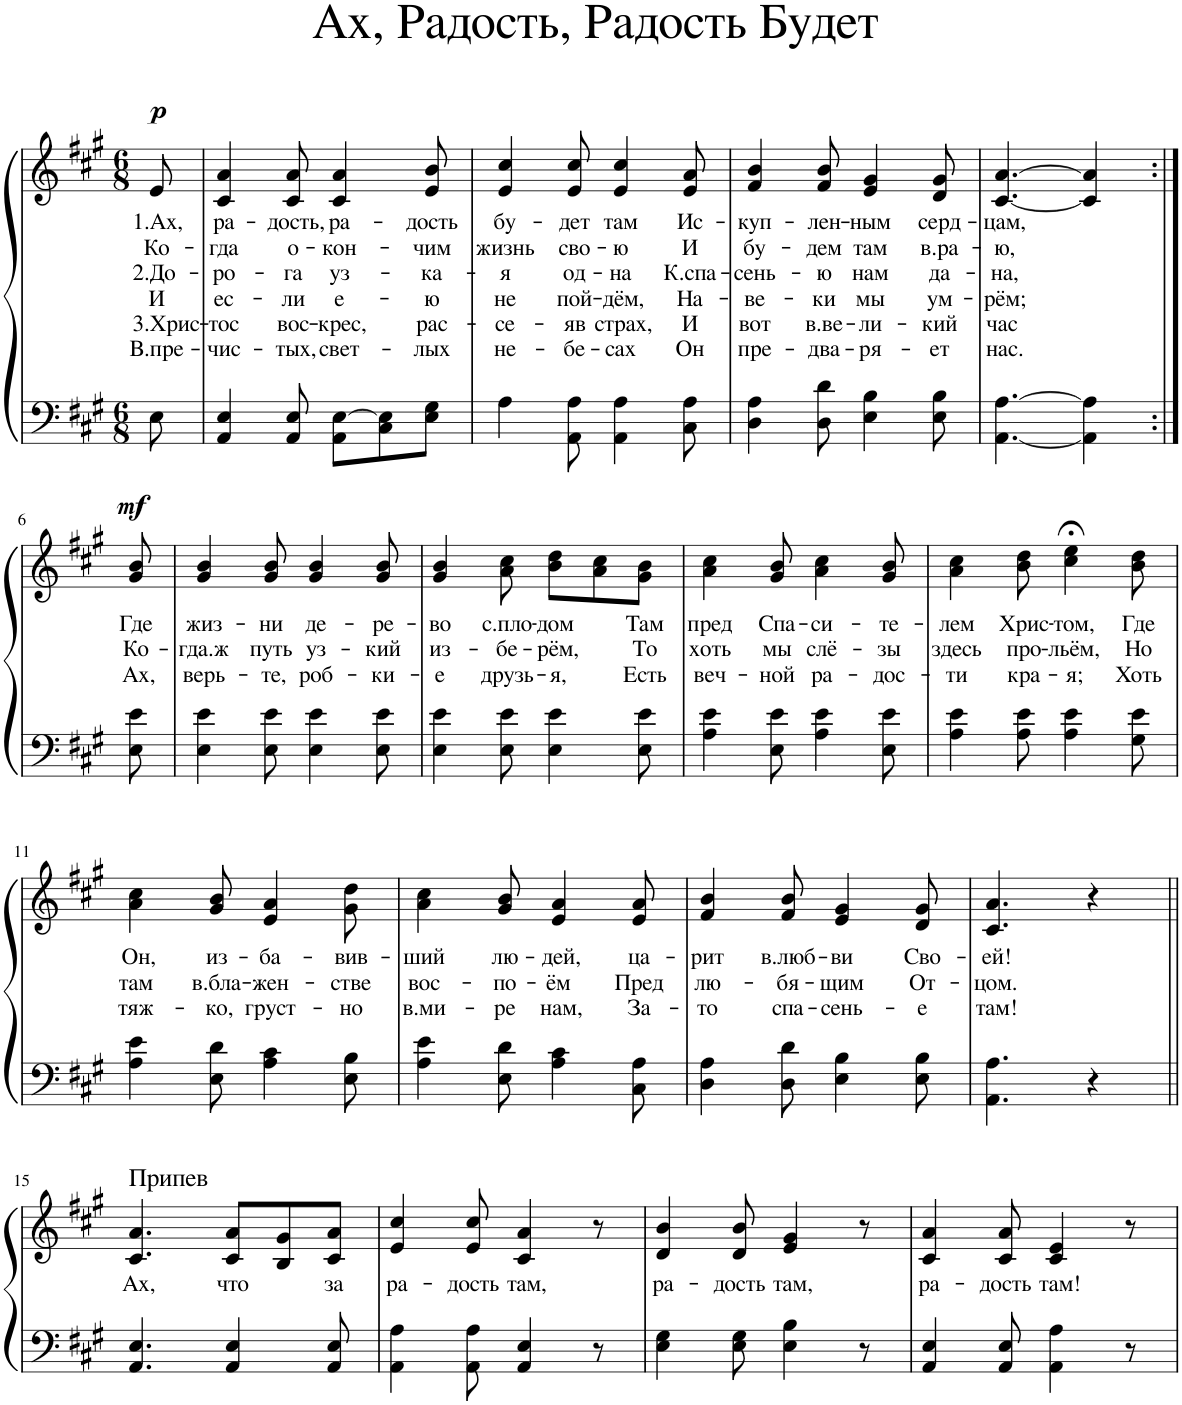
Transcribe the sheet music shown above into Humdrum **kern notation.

**kern	**kern	**text	**text	**text	**text	**text	**text	**dynam
*part1	*part1	*part1	*part1	*part1	*part1	*part1	*part1	*part1
*staff2	*staff1	*staff1	*staff1	*staff1	*staff1	*staff1	*staff1	*staff1/2
*I"Piano	*	*	*	*	*	*	*	*
*I'Pno.	*	*	*	*	*	*	*	*
*clefF4	*clefG2	*	*	*	*	*	*	*
*k[f#c#g#]	*k[f#c#g#]	*	*	*	*	*	*	*
*M6/8	*M6/8	*	*	*	*	*	*	*
=1	=1	=1	=1	=1	=1	=1	=1	=1
!	!	!LO:LY:b	!LO:LY:b	!LO:LY:b	!LO:LY:b	!LO:LY:b	!LO:LY:b	!LO:DY:a
8E\	8e/	1.Ах,	Ко-	2.До-	И	3.Хрис-	В.пре-	p
=2	=2	=2	=2	=2	=2	=2	=2	=2
!	!	!LO:LY:b	!LO:LY:b	!LO:LY:b	!LO:LY:b	!LO:LY:b	!LO:LY:b	!
4AA/ 4E/	4c#/ 4a/	ра-	-гда	-ро-	ес-	-тос	-чис-	.
!	!	!LO:LY:b	!LO:LY:b	!LO:LY:b	!LO:LY:b	!LO:LY:b	!LO:LY:b	!
8AA/ 8E/	8c#/ 8a/	-дость,	о-	-га	-ли	вос-	-тых,	.
!	!	!LO:LY:b	!LO:LY:b	!LO:LY:b	!LO:LY:b	!LO:LY:b	!LO:LY:b	!
8AA\ [8E\L	4c#/ 4a/	ра-	-кон-	уз-	е-	-крес,	свет-	.
8C#\ 8E\]	.	.	.	.	.	.	.	.
!	!	!LO:LY:b	!LO:LY:b	!LO:LY:b	!LO:LY:b	!LO:LY:b	!LO:LY:b	!
8E\ 8G#\J	8e/ 8b/	-дость	-чим	-ка-	-ю	рас-	-лых	.
=3	=3	=3	=3	=3	=3	=3	=3	=3
!	!	!LO:LY:b	!LO:LY:b	!LO:LY:b	!LO:LY:b	!LO:LY:b	!LO:LY:b	!
4A\	4e/ 4cc#/	бу-	жизнь	-я	не	-се-	не-	.
!	!	!LO:LY:b	!LO:LY:b	!LO:LY:b	!LO:LY:b	!LO:LY:b	!LO:LY:b	!
8AA\ 8A\	8e/ 8cc#/	-дет	сво-	од-	пой-	-яв	-бе-	.
!	!	!LO:LY:b	!LO:LY:b	!LO:LY:b	!LO:LY:b	!LO:LY:b	!LO:LY:b	!
4AA\ 4A\	4e/ 4cc#/	там	-ю	-на	-дём,	страх,	-сах	.
!	!	!LO:LY:b	!LO:LY:b	!LO:LY:b	!LO:LY:b	!LO:LY:b	!LO:LY:b	!
8C#\ 8A\	8e/ 8a/	Ис-	И	К.спа-	На-	И	Он	.
=4	=4	=4	=4	=4	=4	=4	=4	=4
!	!	!LO:LY:b	!LO:LY:b	!LO:LY:b	!LO:LY:b	!LO:LY:b	!LO:LY:b	!
4D\ 4A\	4f#/ 4b/	-куп-	бу-	-сень-	-ве-	вот	пре-	.
!	!	!LO:LY:b	!LO:LY:b	!LO:LY:b	!LO:LY:b	!LO:LY:b	!LO:LY:b	!
8D\ 8d\	8f#/ 8b/	-лен-	-дем	-ю	-ки	в.ве-	-два-	.
!	!	!LO:LY:b	!LO:LY:b	!LO:LY:b	!LO:LY:b	!LO:LY:b	!LO:LY:b	!
4E\ 4B\	4e/ 4g#/	-ным	там	нам	мы	-ли-	-ря-	.
!	!	!LO:LY:b	!LO:LY:b	!LO:LY:b	!LO:LY:b	!LO:LY:b	!LO:LY:b	!
8E\ 8B\	8d/ 8g#/	серд-	в.ра-	да-	ум-	-кий	-ет	.
=5	=5	=5	=5	=5	=5	=5	=5	=5
!	!	!LO:LY:b	!LO:LY:b	!LO:LY:b	!LO:LY:b	!LO:LY:b	!LO:LY:b	!
[4.AA\ [4.A\	[4.c#/ [4.a/	-цам,	-ю,	-на,	-рём;	час	нас.	.
4AA\] 4A\]	4c#/] 4a/]	.	.	.	.	.	.	.
!!LO:LB:g=z
=6:|!	=6:|!	=6:|!	=6:|!	=6:|!	=6:|!	=6:|!	=6:|!	=6:|!
!	!	!LO:LY:b	!LO:LY:b	!LO:LY:b	!	!	!	!LO:DY:a
8E\ 8e\	8g#/ 8b/	Где	Ко-	Ах,	.	.	.	mf
=7	=7	=7	=7	=7	=7	=7	=7	=7
!	!	!LO:LY:b	!LO:LY:b	!LO:LY:b	!	!	!	!
4E\ 4e\	4g#/ 4b/	жиз-	-гда.ж	верь-	.	.	.	.
!	!	!LO:LY:b	!LO:LY:b	!LO:LY:b	!	!	!	!
8E\ 8e\	8g#/ 8b/	-ни	путь	-те,	.	.	.	.
!	!	!LO:LY:b	!LO:LY:b	!LO:LY:b	!	!	!	!
4E\ 4e\	4g#/ 4b/	де-	уз-	роб-	.	.	.	.
!	!	!LO:LY:b	!LO:LY:b	!LO:LY:b	!	!	!	!
8E\ 8e\	8g#/ 8b/	-ре-	-кий	-ки-	.	.	.	.
=8	=8	=8	=8	=8	=8	=8	=8	=8
!	!	!LO:LY:b	!LO:LY:b	!LO:LY:b	!	!	!	!
4E\ 4e\	4g#/ 4b/	-во	из-	-е	.	.	.	.
!	!	!LO:LY:b	!LO:LY:b	!LO:LY:b	!	!	!	!
8E\ 8e\	8a\ 8cc#\	с.пло-	-бе-	друзь-	.	.	.	.
!	!	!LO:LY:b	!LO:LY:b	!LO:LY:b	!	!	!	!
4E\ 4e\	8b\ 8dd\L	-дом	-рём,	-я,	.	.	.	.
.	8a\ 8cc#\	.	.	.	.	.	.	.
!	!	!LO:LY:b	!LO:LY:b	!LO:LY:b	!	!	!	!
8E\ 8e\	8g#\ 8b\J	Там	То	Есть	.	.	.	.
=9	=9	=9	=9	=9	=9	=9	=9	=9
!	!	!LO:LY:b	!LO:LY:b	!LO:LY:b	!	!	!	!
4A\ 4e\	4a\ 4cc#\	пред	хоть	веч-	.	.	.	.
!	!	!LO:LY:b	!LO:LY:b	!LO:LY:b	!	!	!	!
8E\ 8e\	8g#/ 8b/	Спа-	мы	-ной	.	.	.	.
!	!	!LO:LY:b	!LO:LY:b	!LO:LY:b	!	!	!	!
4A\ 4e\	4a\ 4cc#\	-си-	слё-	ра-	.	.	.	.
!	!	!LO:LY:b	!LO:LY:b	!LO:LY:b	!	!	!	!
8E\ 8e\	8g#/ 8b/	-те-	-зы	-дос-	.	.	.	.
=10	=10	=10	=10	=10	=10	=10	=10	=10
!	!	!LO:LY:b	!LO:LY:b	!LO:LY:b	!	!	!	!
4A\ 4e\	4a\ 4cc#\	-лем	здесь	-ти	.	.	.	.
!	!	!LO:LY:b	!LO:LY:b	!LO:LY:b	!	!	!	!
8A\ 8e\	8b\ 8dd\	Хрис-	про-	кра-	.	.	.	.
!	!	!LO:LY:b	!LO:LY:b	!LO:LY:b	!	!	!	!
4A\ 4e\	4cc#\;< 4ee\;<	-том,	-льём,	-я;	.	.	.	.
!	!	!LO:LY:b	!LO:LY:b	!LO:LY:b	!	!	!	!
8G#\ 8e\	8b\ 8dd\	Где	Но	Хоть	.	.	.	.
!!LO:LB:g=z
=11	=11	=11	=11	=11	=11	=11	=11	=11
!	!	!LO:LY:b	!LO:LY:b	!LO:LY:b	!	!	!	!
4A\ 4e\	4a\ 4cc#\	Он,	там	тяж-	.	.	.	.
!	!	!LO:LY:b	!LO:LY:b	!LO:LY:b	!	!	!	!
8E\ 8d\	8g#/ 8b/	из-	в.бла-	-ко,	.	.	.	.
!	!	!LO:LY:b	!LO:LY:b	!LO:LY:b	!	!	!	!
4A\ 4c#\	4e/ 4a/	-ба-	-жен-	груст-	.	.	.	.
!	!	!LO:LY:b	!LO:LY:b	!LO:LY:b	!	!	!	!
8E\ 8B\	8g#\ 8dd\	-вив-	-стве	-но	.	.	.	.
=12	=12	=12	=12	=12	=12	=12	=12	=12
!	!	!LO:LY:b	!LO:LY:b	!LO:LY:b	!	!	!	!
4A\ 4e\	4a\ 4cc#\	-ший	вос-	в.ми-	.	.	.	.
!	!	!LO:LY:b	!LO:LY:b	!LO:LY:b	!	!	!	!
8E\ 8d\	8g#/ 8b/	лю-	-по-	-ре	.	.	.	.
!	!	!LO:LY:b	!LO:LY:b	!LO:LY:b	!	!	!	!
4A\ 4c#\	4e/ 4a/	-дей,	-ём	нам,	.	.	.	.
!	!	!LO:LY:b	!LO:LY:b	!LO:LY:b	!	!	!	!
8C#\ 8A\	8e/ 8a/	ца-	Пред	За-	.	.	.	.
=13	=13	=13	=13	=13	=13	=13	=13	=13
!	!	!LO:LY:b	!LO:LY:b	!LO:LY:b	!	!	!	!
4D\ 4A\	4f#/ 4b/	-рит	лю-	-то	.	.	.	.
!	!	!LO:LY:b	!LO:LY:b	!LO:LY:b	!	!	!	!
8D\ 8d\	8f#/ 8b/	в.люб-	-бя-	спа-	.	.	.	.
!	!	!LO:LY:b	!LO:LY:b	!LO:LY:b	!	!	!	!
4E\ 4B\	4e/ 4g#/	-ви	-щим	-сень-	.	.	.	.
!	!	!LO:LY:b	!LO:LY:b	!LO:LY:b	!	!	!	!
8E\ 8B\	8d/ 8g#/	Сво-	От-	-е	.	.	.	.
=14	=14	=14	=14	=14	=14	=14	=14	=14
!	!	!LO:LY:b	!LO:LY:b	!LO:LY:b	!	!	!	!
4.AA\ 4.A\	4.c#/ 4.a/	-ей!	-цом.	там!	.	.	.	.
4r	4r	.	.	.	.	.	.	.
!!LO:LB:g=z
=15||	=15||	=15||	=15||	=15||	=15||	=15||	=15||	=15||
!	!LO:TX:a:t=Припев	!	!	!	!	!	!	!
!	!	!LO:LY:b	!	!	!	!	!	!
4.AA/ 4.E/	4.c#/ 4.a/	Ах,	.	.	.	.	.	.
!	!	!LO:LY:b	!	!	!	!	!	!
4AA/ 4E/	8c#/ 8a/L	что	.	.	.	.	.	.
.	8B/ 8g#/	.	.	.	.	.	.	.
!	!	!LO:LY:b	!	!	!	!	!	!
8AA/ 8E/	8c#/ 8a/J	за	.	.	.	.	.	.
=16	=16	=16	=16	=16	=16	=16	=16	=16
!	!	!LO:LY:b	!	!	!	!	!	!
4AA\ 4A\	4e/ 4cc#/	ра-	.	.	.	.	.	.
!	!	!LO:LY:b	!	!	!	!	!	!
8AA\ 8A\	8e/ 8cc#/	-дость	.	.	.	.	.	.
!	!	!LO:LY:b	!	!	!	!	!	!
4AA/ 4E/	4c#/ 4a/	там,	.	.	.	.	.	.
8r	8r	.	.	.	.	.	.	.
=17	=17	=17	=17	=17	=17	=17	=17	=17
!	!	!LO:LY:b	!	!	!	!	!	!
4E\ 4G#\	4d/ 4b/	ра-	.	.	.	.	.	.
!	!	!LO:LY:b	!	!	!	!	!	!
8E\ 8G#\	8d/ 8b/	-дость	.	.	.	.	.	.
!	!	!LO:LY:b	!	!	!	!	!	!
4E\ 4B\	4e/ 4g#/	там,	.	.	.	.	.	.
8r	8r	.	.	.	.	.	.	.
=18	=18	=18	=18	=18	=18	=18	=18	=18
!	!	!LO:LY:b	!	!	!	!	!	!
4AA/ 4E/	4c#/ 4a/	ра-	.	.	.	.	.	.
!	!	!LO:LY:b	!	!	!	!	!	!
8AA/ 8E/	8c#/ 8a/	-дость	.	.	.	.	.	.
!	!	!LO:LY:b	!	!	!	!	!	!
4AA\ 4A\	4c#/ 4e/	там!	.	.	.	.	.	.
8r	8r	.	.	.	.	.	.	.
=	=	=	=	=	=	=	=	=
*-	*-	*-	*-	*-	*-	*-	*-	*-
